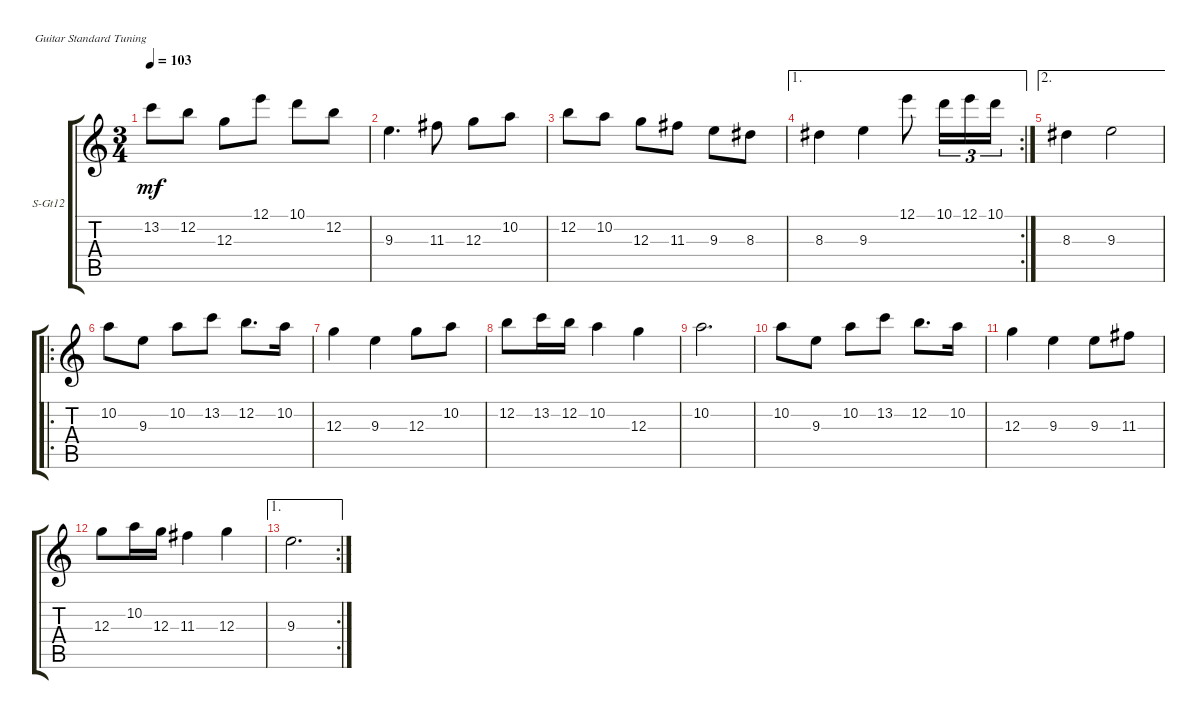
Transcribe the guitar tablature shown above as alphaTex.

\defaultSystemsLayout 4
\bracketExtendMode groupsimilarinstruments
\firstSystemTrackNameOrientation horizontal
\otherSystemsTrackNameOrientation horizontal
\track ("Cyril" "S-Gt12") {instrument acousticguitarsteel}
\staff {score tabs}
\tuning (E4 B3 G3 D3 A2 E2)
\ts (3 4)
\tempo 103
\clef g2
\ks c
13.2.8{dy mf} 12.2.8 12.3.8 12.1.8 10.1.8 12.2.8 |
9.3.4{d} 11.3.8 12.3.8 10.2.8 |
12.2.8 10.2.8 12.3.8 11.3.8 9.3.8 8.3.8 |
\ae 1
\rc 2
8.3.4 9.3.4 12.1.8 10.1.16{tu (3 2)} 12.1.16{tu (3 2)} 10.1.16{tu (3 2)} |
\ae 2
8.3.4 9.3.2 |
\ro
10.2.8 9.3.8 10.2.8 13.2.8 12.2.8{d} 10.2.16 |
12.3.4 9.3.4 12.3.8 10.2.8 |
12.2.8 13.2.16 12.2.16 10.2.4 12.3.4 |
10.2.2{d} |
10.2.8 9.3.8 10.2.8 13.2.8 12.2.8{d} 10.2.16 |
12.3.4 9.3.4 9.3.8 11.3.8 |
12.3.8 10.2.16 12.3.16 11.3.4 12.3.4 |
\ae 1
\rc 2
9.3.2{d}
